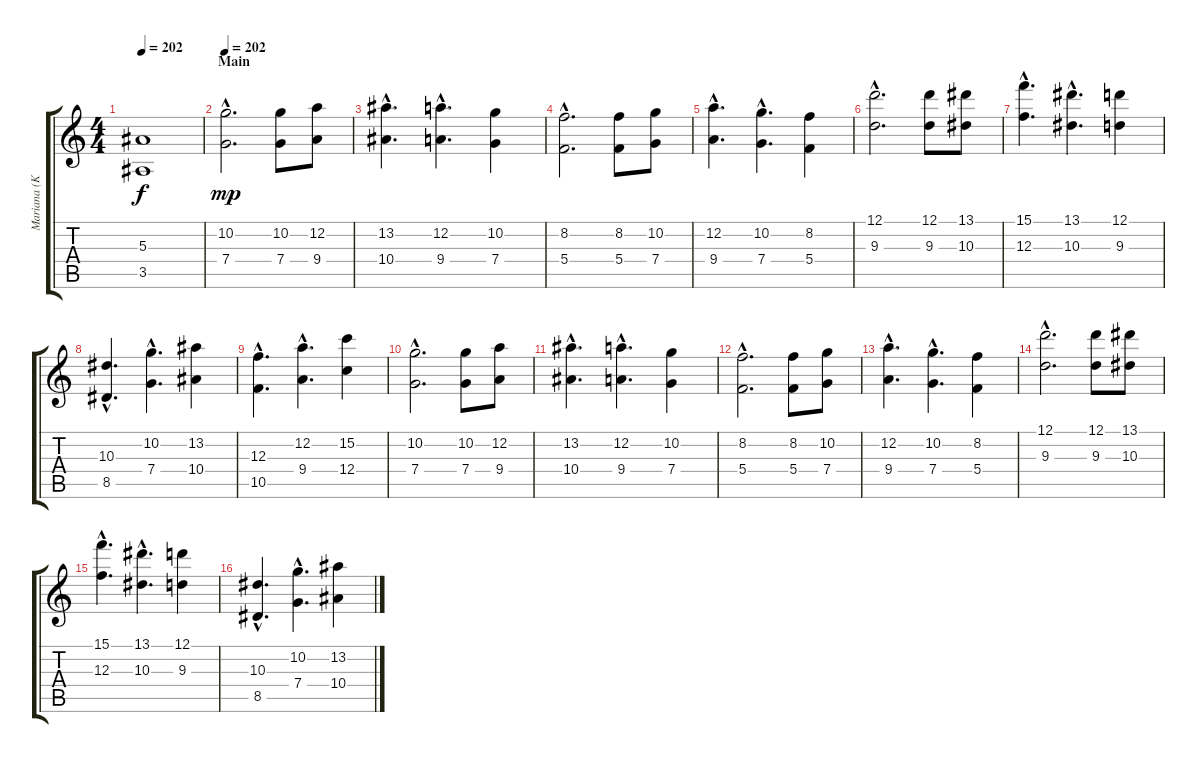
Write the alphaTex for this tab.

\track ("Mariana (KeybHigh)" "Mariana (K") {instrument stringensemble1}
\staff {score tabs}
\tuning (D5 A4 F4 C4 G3 D3) {hide}
\ts (4 4)
\tempo 202
\clef g2
\ks c
(5.3 3.5).1{dy f} |
\section ("" "Main")
\tempo 202
(10.2{hac} 7.4{hac}).2{d dy mp volume 14 balance 6 instrument stringensemble1} (10.2 7.4).8 (12.2 9.4).8 |
(13.2{hac} 10.4{hac}).4{d} (12.2{hac} 9.4{hac}).4{d} (10.2 7.4).4 |
(8.2{hac} 5.4{hac}).2{d} (8.2 5.4).8 (10.2 7.4).8 |
(12.2{hac} 9.4{hac}).4{d} (10.2{hac} 7.4{hac}).4{d} (8.2 5.4).4 |
(12.1{hac} 9.3{hac}).2{d} (12.1 9.3).8 (13.1 10.3).8 |
(15.1{hac} 12.3{hac}).4{d} (13.1{hac} 10.3{hac}).4{d} (12.1 9.3).4 |
(10.3{hac} 8.5{hac}).4{d} (10.2{hac} 7.4{hac}).4{d} (13.2 10.4).4 |
(12.3{hac} 10.5{hac}).4{d} (12.2{hac} 9.4{hac}).4{d} (15.2 12.4).4 |
(10.2{hac} 7.4{hac}).2{d} (10.2 7.4).8 (12.2 9.4).8 |
(13.2{hac} 10.4{hac}).4{d} (12.2{hac} 9.4{hac}).4{d} (10.2 7.4).4 |
(8.2{hac} 5.4{hac}).2{d} (8.2 5.4).8 (10.2 7.4).8 |
(12.2{hac} 9.4{hac}).4{d} (10.2{hac} 7.4{hac}).4{d} (8.2 5.4).4 |
(12.1{hac} 9.3{hac}).2{d} (12.1 9.3).8 (13.1 10.3).8 |
(15.1{hac} 12.3{hac}).4{d} (13.1{hac} 10.3{hac}).4{d} (12.1 9.3).4 |
(10.3{hac} 8.5{hac}).4{d} (10.2{hac} 7.4{hac}).4{d} (13.2 10.4).4
